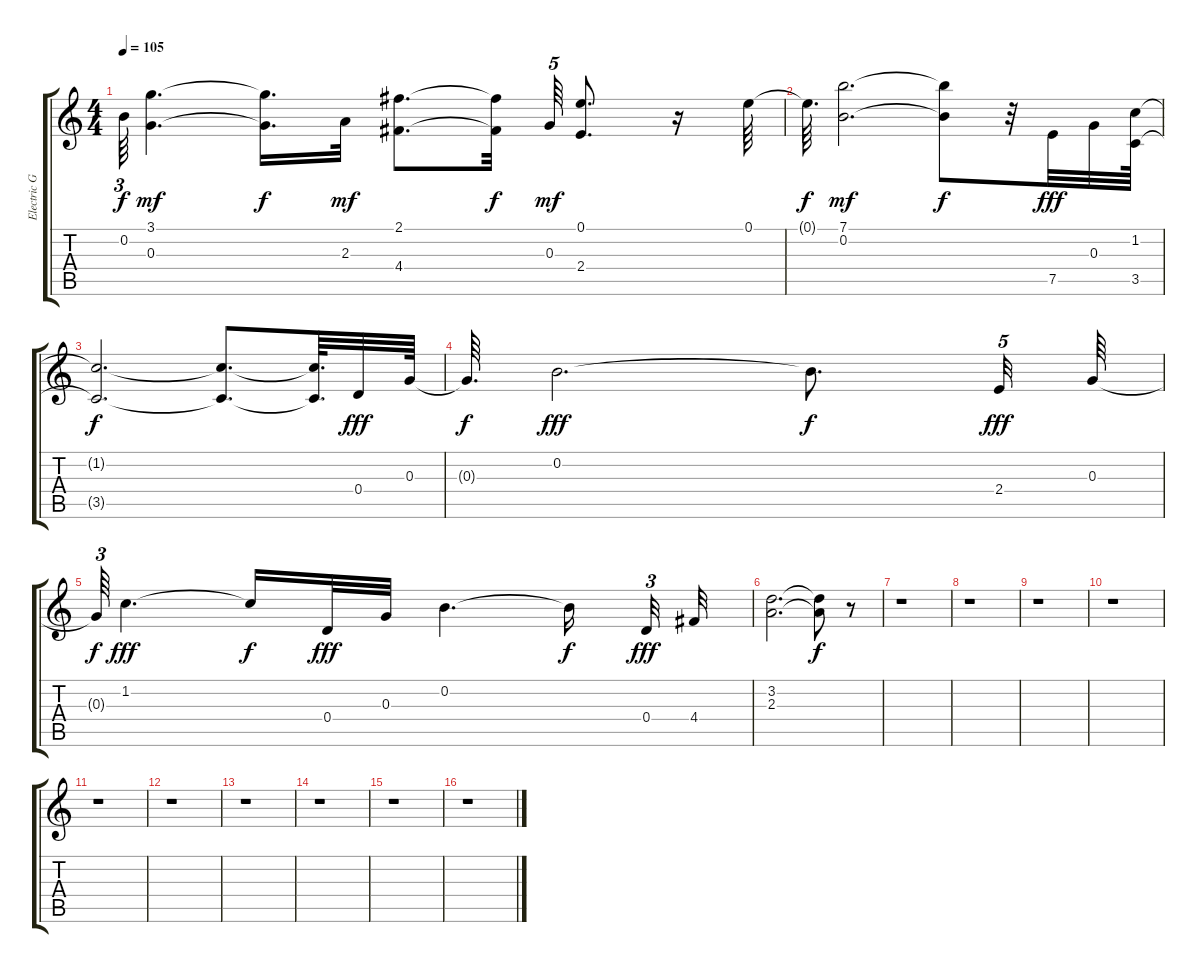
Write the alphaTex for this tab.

\track ("Electric Guitar (clean)" "Electric G") {instrument electricguitarclean}
\staff {score tabs}
\tuning (E4 B3 G3 D3 A2 E2) {hide}
\ts (4 4)
\tempo 105
\clef g2
\ks c
0.2{t}.64{tu (3 2) dy f} (3.1 0.3).4{d dy mf} (3.1{t} 0.3{t}).16{d dy f} 2.3.32{dy mf} (2.1 4.4).8{d} (2.1{t} 4.4{t}).32{dy f} 0.3.64{tu (5 4) dy mf} (0.1 2.4).8{d} r.16 0.1.64 |
0.1{t}.64{d dy f} (7.1 0.2).2{d dy mf} (7.1{t} 0.2{t}).8{dy f} r.32 7.5.32{dy fff} 0.3.32 (1.2 3.5).64 |
(1.2{t} 3.5{t}).2{d dy f} (1.2{t} 3.5{t}).8{d} (1.2{t} 3.5{t}).64{d} 0.4.32{dy fff} 0.3.64 |
0.3{t}.64{d dy f} 0.2.2{d dy fff} 0.2{t}.8{d dy f} 2.4.32{tu (5 4) dy fff} 0.3.64 |
0.3{t}.64{tu (3 2) dy f} 1.2.4{d dy fff} 1.2{t}.16{dy f} 0.4.32{dy fff} 0.3.32 0.2.4{d} 0.2{t}.16{dy f} 0.4.32{tu (3 2) dy fff} 4.4.32 |
(3.2 2.3).2{d} (3.2{t} 2.3{t}).8{dy f} r.8 |
r.1 |
r.1 |
r.1 |
r.1 |
r.1 |
r.1 |
r.1 |
r.1 |
r.1 |
r.1
